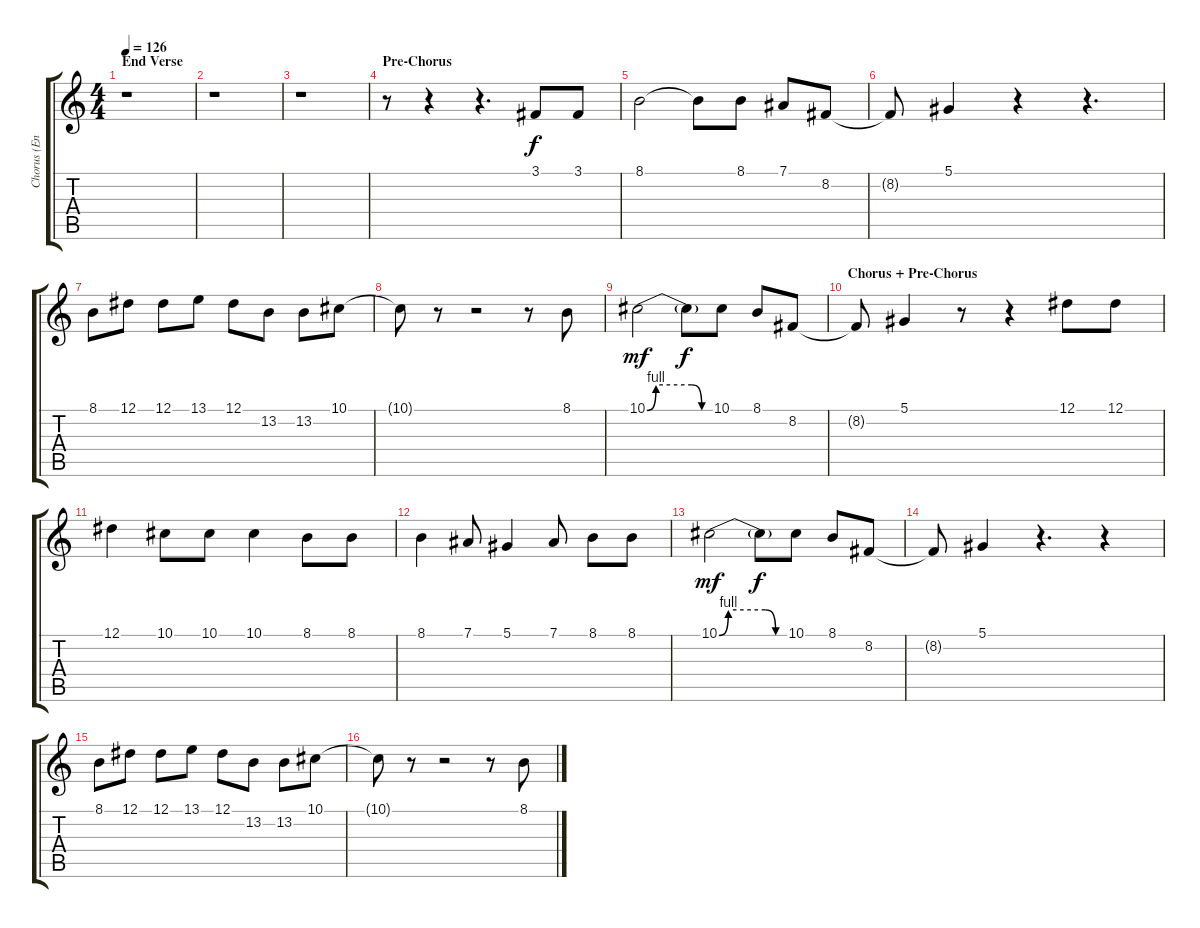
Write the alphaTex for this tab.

\track ("Chorus (English)" "Chorus (En") {instrument choiraahs}
\staff {score tabs}
\tuning (Eb4 Bb3 Gb3 Db3 Ab2 Eb2) {hide}
\ts (4 4)
\section ("" "End Verse")
\tempo 126
\clef g2
\ks c
r.1{dy mp} |
r.1 |
r.1 |
\section ("" "Pre-Chorus")
r.8 r.4 r.4{d} 3.1.8{dy f} 3.1.8 |
8.1.2 8.1{t}.8 8.1.8 7.1.8 8.2.8 |
8.2{t}.8 5.1.4 r.4 r.4{d} |
8.1.8 12.1.8 12.1.8 13.1.8 12.1.8 13.2.8 13.2.8 10.1.8 |
10.1{t}.8 r.8 r.2 r.8 8.1.8 |
10.1{be (custom 0 0 8 4 40 4 49 0 60 0)}.2{dy mf} 10.1{t}.8{dy f} 10.1.8 8.1.8 8.2.8 |
\section ("" "Chorus + Pre-Chorus")
8.2{t}.8 5.1.4 r.8 r.4 12.1.8 12.1.8 |
12.1.4 10.1.8 10.1.8 10.1.4 8.1.8 8.1.8 |
8.1.4 7.1.8 5.1.4 7.1.8 8.1.8 8.1.8 |
10.1{be (custom 0 0 8 4 40 4 49 0 60 0)}.2{dy mf} 10.1{t}.8{dy f} 10.1.8 8.1.8 8.2.8 |
8.2{t}.8 5.1.4 r.4{d} r.4 |
8.1.8 12.1.8 12.1.8 13.1.8 12.1.8 13.2.8 13.2.8 10.1.8 |
10.1{t}.8 r.8 r.2 r.8 8.1.8
